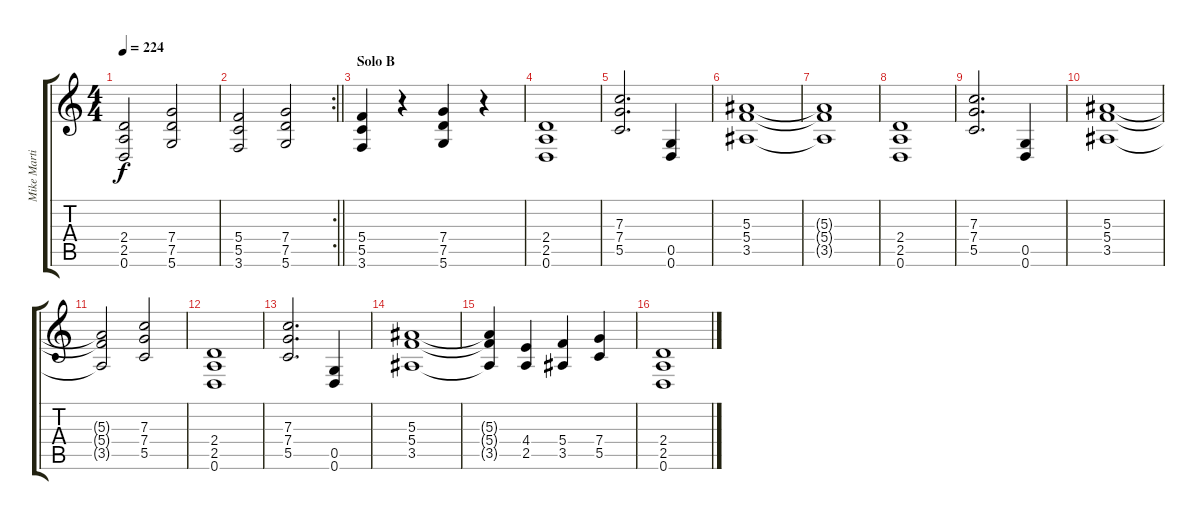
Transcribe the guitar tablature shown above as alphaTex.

\track ("Mike Martin" "Mike Marti") {instrument distortionguitar}
\staff {score tabs}
\tuning (D4 A3 F3 C3 G2 D2) {hide}
\ts (4 4)
\tempo 224
\clef g2
\ks c
(2.4 2.5 0.6).2{dy f} (7.4 7.5 5.6).2 |
\rc 2
\barLineRight lightlight
(5.4 5.5 3.6).2 (7.4 7.5 5.6).2 |
\section ("" "Solo B")
(5.4 5.5 3.6).4 r.4 (7.4 7.5 5.6).4 r.4 |
(2.4 2.5 0.6).1 |
(7.3 7.4 5.5).2{d} (0.5 0.6).4 |
(5.3 5.4 3.5).1 |
(5.3{t} 5.4{t} 3.5{t}).1 |
(2.4 2.5 0.6).1 |
(7.3 7.4 5.5).2{d} (0.5 0.6).4 |
(5.3 5.4 3.5).1 |
(5.3{t} 5.4{t} 3.5{t}).2 (7.3 7.4 5.5).2 |
(2.4 2.5 0.6).1 |
(7.3 7.4 5.5).2{d} (0.5 0.6).4 |
(5.3 5.4 3.5).1 |
(5.3{t} 5.4{t} 3.5{t}).4 (4.4 2.5).4 (5.4 3.5).4 (7.4 5.5).4 |
(2.4 2.5 0.6).1
